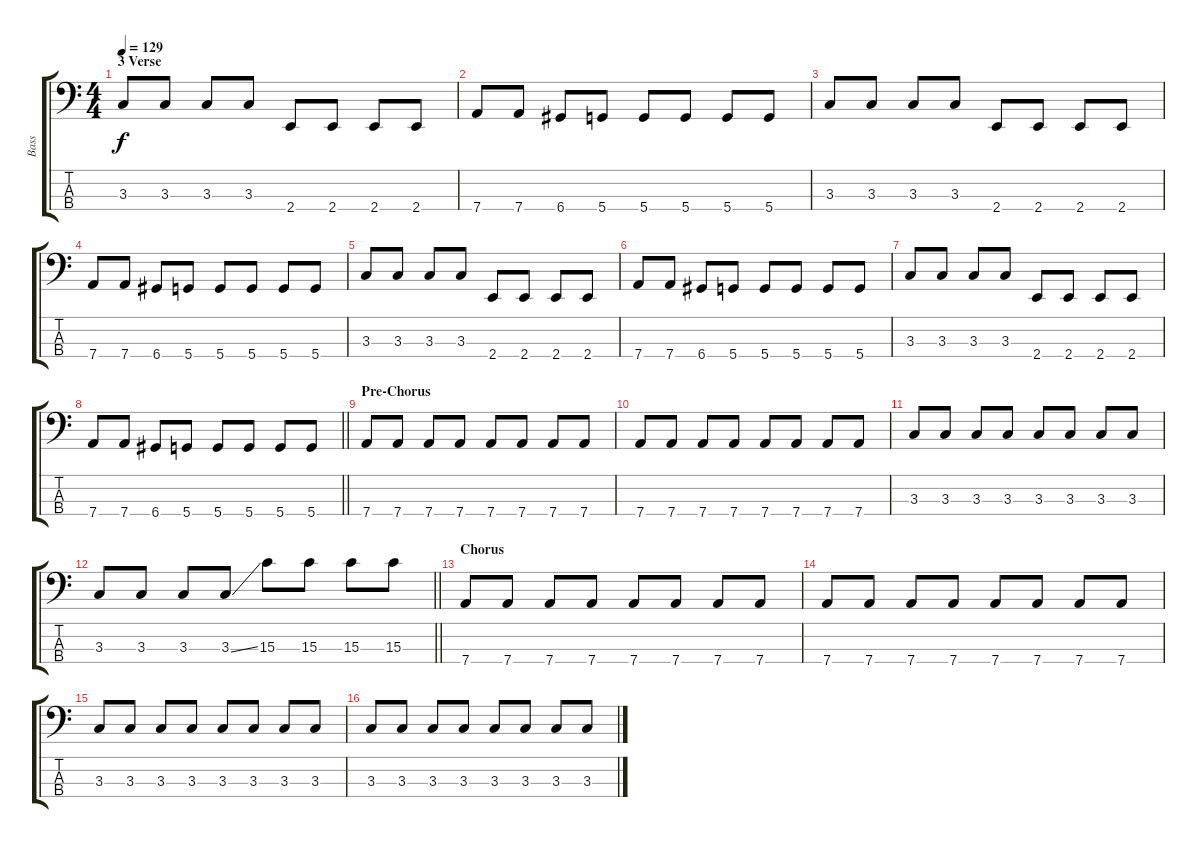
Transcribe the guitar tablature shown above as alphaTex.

\track ("Bass" "Bass") {instrument electricbassfinger}
\staff {score tabs}
\tuning (G2 D2 A1 D1) {hide}
\ts (4 4)
\section ("" "3 Verse")
\tempo 129
\clef f4
\ks c
3.3.8{dy f} 3.3.8 3.3.8 3.3.8 2.4.8 2.4.8 2.4.8 2.4.8 |
7.4.8 7.4.8 6.4.8 5.4.8 5.4.8 5.4.8 5.4.8 5.4.8 |
3.3.8 3.3.8 3.3.8 3.3.8 2.4.8 2.4.8 2.4.8 2.4.8 |
7.4.8 7.4.8 6.4.8 5.4.8 5.4.8 5.4.8 5.4.8 5.4.8 |
3.3.8 3.3.8 3.3.8 3.3.8 2.4.8 2.4.8 2.4.8 2.4.8 |
7.4.8 7.4.8 6.4.8 5.4.8 5.4.8 5.4.8 5.4.8 5.4.8 |
3.3.8 3.3.8 3.3.8 3.3.8 2.4.8 2.4.8 2.4.8 2.4.8 |
\barLineRight lightlight
7.4.8 7.4.8 6.4.8 5.4.8 5.4.8 5.4.8 5.4.8 5.4.8 |
\section ("" "Pre-Chorus")
7.4.8 7.4.8 7.4.8 7.4.8 7.4.8 7.4.8 7.4.8 7.4.8 |
7.4.8 7.4.8 7.4.8 7.4.8 7.4.8 7.4.8 7.4.8 7.4.8 |
3.3.8 3.3.8 3.3.8 3.3.8 3.3.8 3.3.8 3.3.8 3.3.8 |
\barLineRight lightlight
3.3.8 3.3.8 3.3.8 3.3{ss}.8 15.3.8 15.3.8 15.3.8 15.3.8 |
\section ("" "Chorus")
7.4.8 7.4.8 7.4.8 7.4.8 7.4.8 7.4.8 7.4.8 7.4.8 |
7.4.8 7.4.8 7.4.8 7.4.8 7.4.8 7.4.8 7.4.8 7.4.8 |
3.3.8 3.3.8 3.3.8 3.3.8 3.3.8 3.3.8 3.3.8 3.3.8 |
3.3.8 3.3.8 3.3.8 3.3.8 3.3.8 3.3.8 3.3.8 3.3.8
